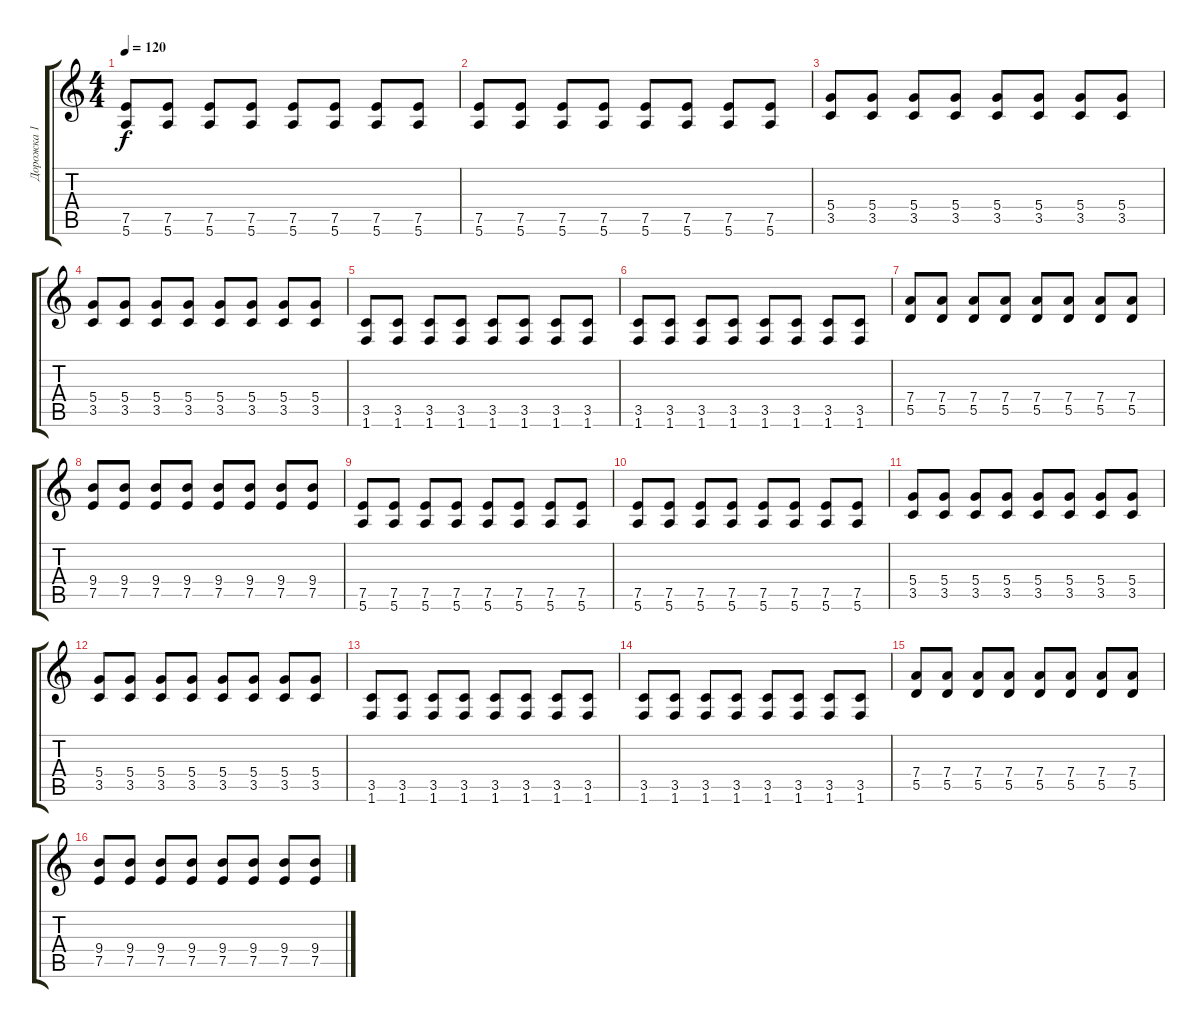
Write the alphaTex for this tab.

\track ("Дорожка 1" "Дорожка 1") {instrument distortionguitar}
\staff {score tabs}
\tuning (E4 B3 G3 D3 A2 E2) {hide}
\ts (4 4)
\tempo 120
\clef g2
\ks c
(7.5 5.6).8{dy f} (7.5 5.6).8 (7.5 5.6).8 (7.5 5.6).8 (7.5 5.6).8 (7.5 5.6).8 (7.5 5.6).8 (7.5 5.6).8 |
(7.5 5.6).8 (7.5 5.6).8 (7.5 5.6).8 (7.5 5.6).8 (7.5 5.6).8 (7.5 5.6).8 (7.5 5.6).8 (7.5 5.6).8 |
(5.4 3.5).8 (5.4 3.5).8 (5.4 3.5).8 (5.4 3.5).8 (5.4 3.5).8 (5.4 3.5).8 (5.4 3.5).8 (5.4 3.5).8 |
(5.4 3.5).8 (5.4 3.5).8 (5.4 3.5).8 (5.4 3.5).8 (5.4 3.5).8 (5.4 3.5).8 (5.4 3.5).8 (5.4 3.5).8 |
(3.5 1.6).8 (3.5 1.6).8 (3.5 1.6).8 (3.5 1.6).8 (3.5 1.6).8 (3.5 1.6).8 (3.5 1.6).8 (3.5 1.6).8 |
(3.5 1.6).8 (3.5 1.6).8 (3.5 1.6).8 (3.5 1.6).8 (3.5 1.6).8 (3.5 1.6).8 (3.5 1.6).8 (3.5 1.6).8 |
(7.4 5.5).8 (7.4 5.5).8 (7.4 5.5).8 (7.4 5.5).8 (7.4 5.5).8 (7.4 5.5).8 (7.4 5.5).8 (7.4 5.5).8 |
(9.4 7.5).8 (9.4 7.5).8 (9.4 7.5).8 (9.4 7.5).8 (9.4 7.5).8 (9.4 7.5).8 (9.4 7.5).8 (9.4 7.5).8 |
(7.5 5.6).8 (7.5 5.6).8 (7.5 5.6).8 (7.5 5.6).8 (7.5 5.6).8 (7.5 5.6).8 (7.5 5.6).8 (7.5 5.6).8 |
(7.5 5.6).8 (7.5 5.6).8 (7.5 5.6).8 (7.5 5.6).8 (7.5 5.6).8 (7.5 5.6).8 (7.5 5.6).8 (7.5 5.6).8 |
(5.4 3.5).8 (5.4 3.5).8 (5.4 3.5).8 (5.4 3.5).8 (5.4 3.5).8 (5.4 3.5).8 (5.4 3.5).8 (5.4 3.5).8 |
(5.4 3.5).8 (5.4 3.5).8 (5.4 3.5).8 (5.4 3.5).8 (5.4 3.5).8 (5.4 3.5).8 (5.4 3.5).8 (5.4 3.5).8 |
(3.5 1.6).8 (3.5 1.6).8 (3.5 1.6).8 (3.5 1.6).8 (3.5 1.6).8 (3.5 1.6).8 (3.5 1.6).8 (3.5 1.6).8 |
(3.5 1.6).8 (3.5 1.6).8 (3.5 1.6).8 (3.5 1.6).8 (3.5 1.6).8 (3.5 1.6).8 (3.5 1.6).8 (3.5 1.6).8 |
(7.4 5.5).8 (7.4 5.5).8 (7.4 5.5).8 (7.4 5.5).8 (7.4 5.5).8 (7.4 5.5).8 (7.4 5.5).8 (7.4 5.5).8 |
(9.4 7.5).8 (9.4 7.5).8 (9.4 7.5).8 (9.4 7.5).8 (9.4 7.5).8 (9.4 7.5).8 (9.4 7.5).8 (9.4 7.5).8
